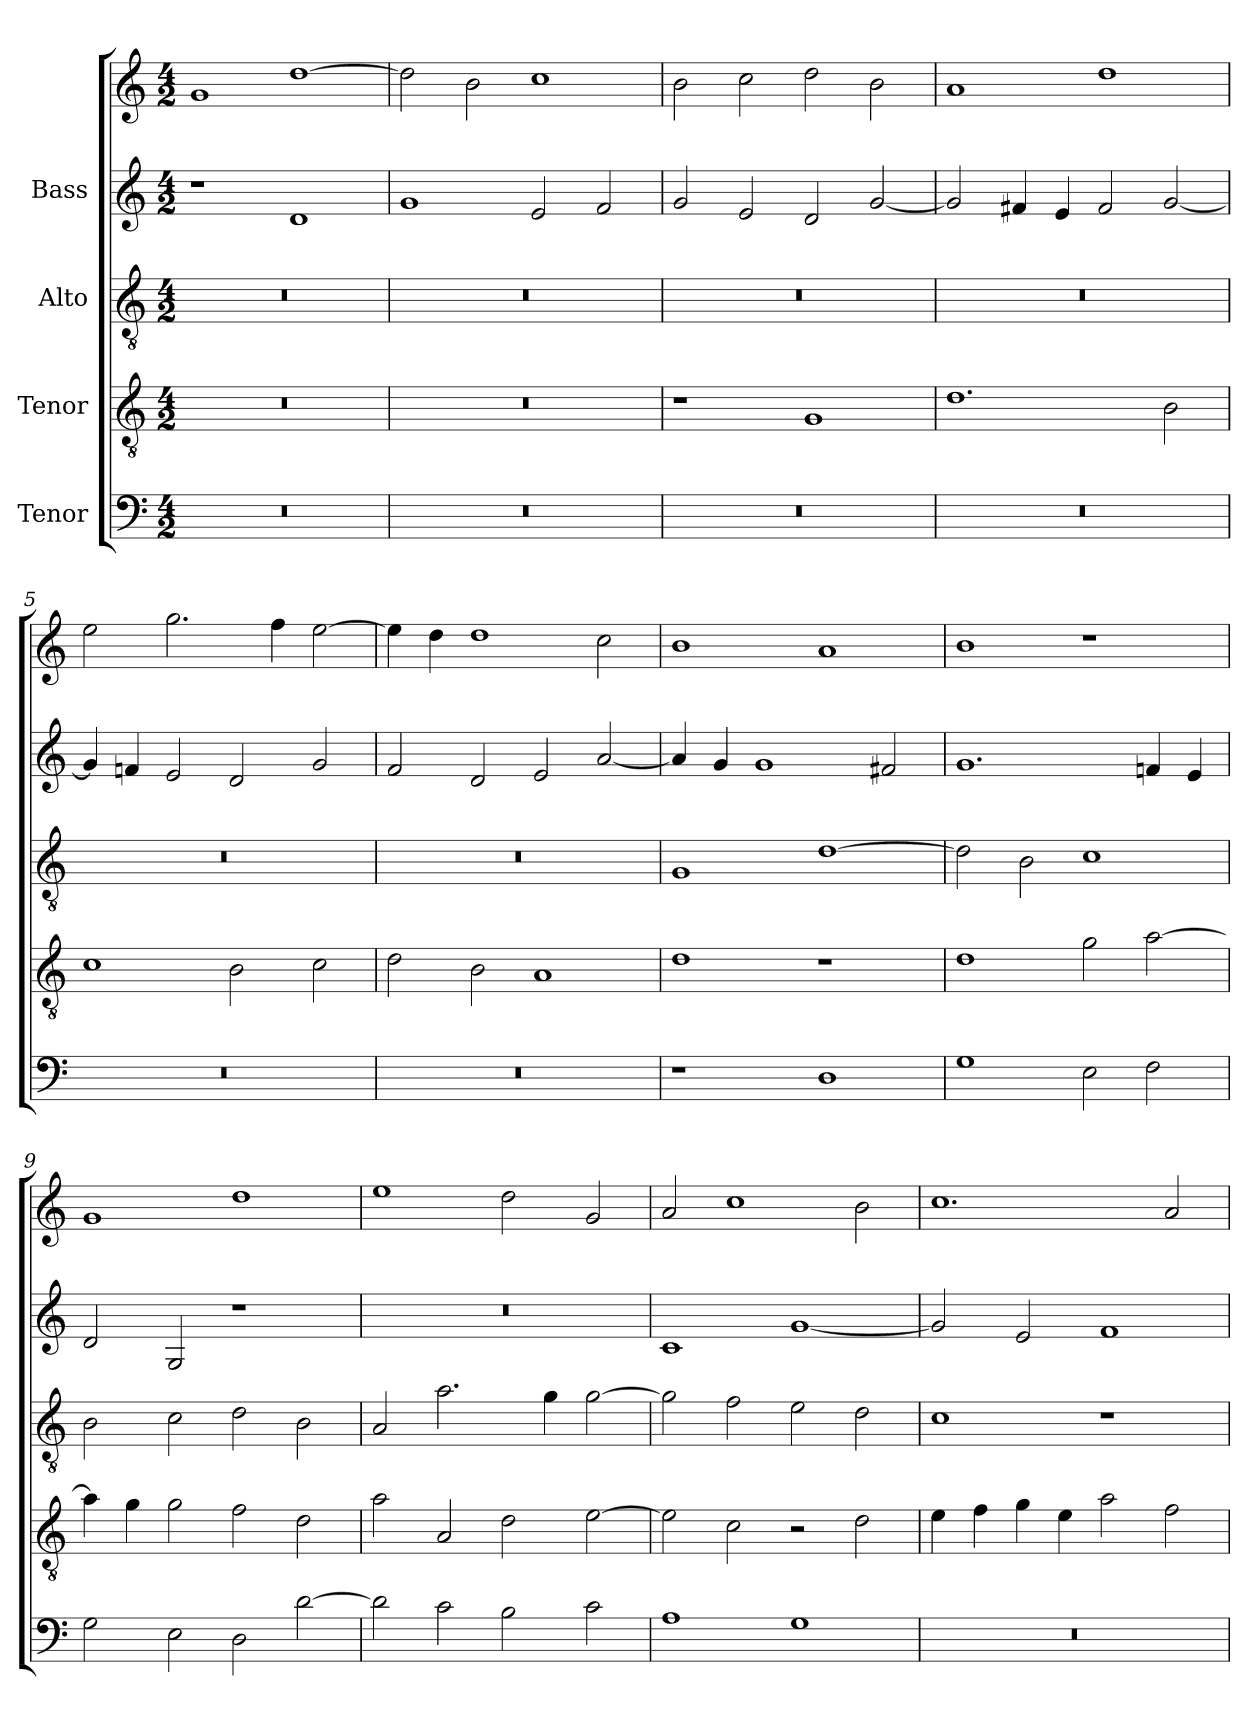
**kern	**kern	**kern	**kern	**kern
*part5	*part4	*part3	*part2	*part1
*staff5	*staff4	*staff3	*staff2	*staff1
*I"Tenor	*I"Tenor	*I"Alto	*I"Bass	*
*clefF4	*clefGv2	*clefGv2	*clefG2	*clefG2
*k[]	*k[]	*k[]	*k[]	*k[]
*C:	*C:	*C:	*C:	*C:
*M4/2	*M4/2	*M4/2	*M4/2	*M4/2
=1	=1	=1	=1	=1
0r	0r	0r	1r	1g/
.	.	.	1d/	[1dd\
=2	=2	=2	=2	=2
0r	0r	0r	1g/	2dd\]
.	.	.	.	2b\
.	.	.	2e/	1cc\
.	.	.	2f/	.
=3	=3	=3	=3	=3
0r	1r	0r	2g/	2b\
.	.	.	2e/	2cc\
.	1G/	.	2d/	2dd\
.	.	.	[2g/	2b\
!!LO:LB:g=z
=4	=4	=4	=4	=4
0r	1.d\	0r	2g/]	1a/
.	.	.	4f#X/	.
.	.	.	4e/	.
.	.	.	2f#/	1dd\
.	2B\	.	[2g/	.
=5	=5	=5	=5	=5
0r	1c\	0r	4g/]	2ee\
.	.	.	4fn/	.
.	.	.	2e/	2.gg\
.	2B\	.	2d/	.
.	.	.	.	4ff\
.	2c\	.	2g/	[2ee\
=6	=6	=6	=6	=6
0r	2d\	0r	2f/	4ee\]
.	.	.	.	4dd\
.	2B\	.	2d/	1dd\
.	1A/	.	2e/	.
.	.	.	[2a/	2cc\
=7	=7	=7	=7	=7
1r	1d\	1G/	4a/]	1b\
.	.	.	4g/	.
.	.	.	1g/	.
1D\	1r	[1d\	.	1a/
.	.	.	2f#X/	.
!!LO:PB:g=z
=8	=8	=8	=8	=8
1G\	1d\	2d\]	1.g/	1b\
.	.	2B\	.	.
2E\	2g\	1c\	.	1r
2F\	[2a\	.	4fn/	.
.	.	.	4e/	.
=9	=9	=9	=9	=9
2G\	4a\]	2B\	2d/	1g/
.	4g\	.	.	.
2E\	2g\	2c\	2G/	.
2D\	2f\	2d\	1r	1dd\
[2d\	2d\	2B\	.	.
=10	=10	=10	=10	=10
2d\]	2a\	2A/	0r	1ee\
2c\	2A/	2.a\	.	.
2B\	2d\	.	.	2dd\
.	.	4g\	.	.
2c\	[2e\	[2g\	.	2g/
=11	=11	=11	=11	=11
1A\	2e\]	2g\]	1c/	2a/
.	2c\	2f\	.	1cc\
1G\	2r	2e\	[1g/	.
.	2d\	2d\	.	2b\
!!LO:LB:g=z
=12	=12	=12	=12	=12
0r	4e\	1c\	2g/]	1.cc\
.	4f\	.	.	.
.	4g\	.	2e/	.
.	4e\	.	.	.
.	2a\	1r	1f/	.
.	2f\	.	.	2a/
=	=	=	=	=
*-	*-	*-	*-	*-
